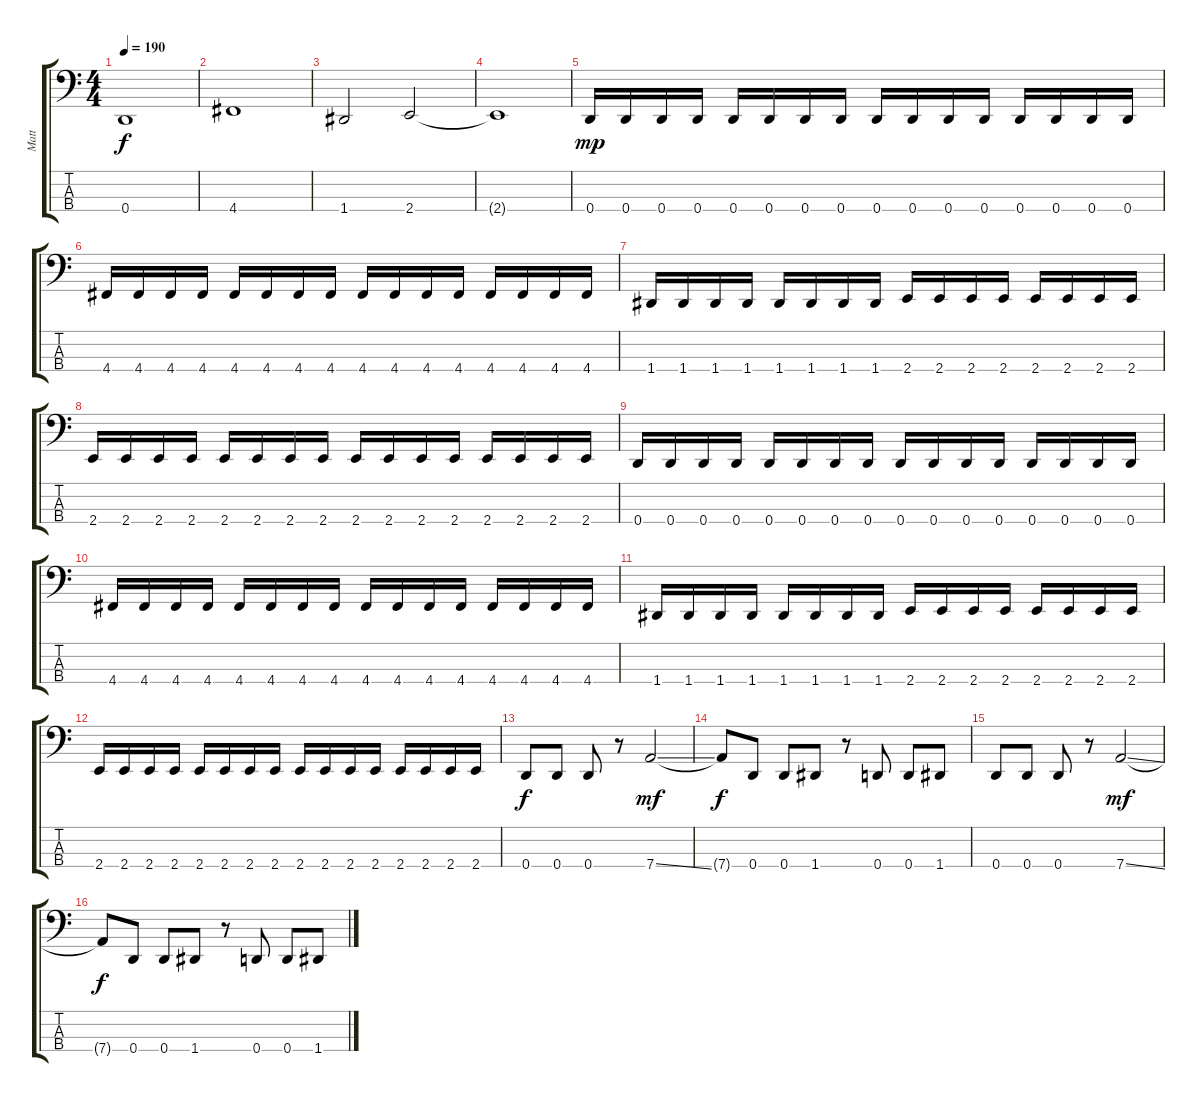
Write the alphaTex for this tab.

\track ("Matt" "Matt") {instrument electricbasspick}
\staff {score tabs}
\tuning (G2 D2 A1 D1) {hide}
\ts (4 4)
\tempo 190
\clef f4
\ks c
0.4.1{dy f} |
4.4.1 |
1.4.2 2.4.2 |
2.4{t}.1 |
0.4.16{dy mp} 0.4.16 0.4.16 0.4.16 0.4.16 0.4.16 0.4.16 0.4.16 0.4.16 0.4.16 0.4.16 0.4.16 0.4.16 0.4.16 0.4.16 0.4.16 |
4.4.16 4.4.16 4.4.16 4.4.16 4.4.16 4.4.16 4.4.16 4.4.16 4.4.16 4.4.16 4.4.16 4.4.16 4.4.16 4.4.16 4.4.16 4.4.16 |
1.4.16 1.4.16 1.4.16 1.4.16 1.4.16 1.4.16 1.4.16 1.4.16 2.4.16 2.4.16 2.4.16 2.4.16 2.4.16 2.4.16 2.4.16 2.4.16 |
2.4.16 2.4.16 2.4.16 2.4.16 2.4.16 2.4.16 2.4.16 2.4.16 2.4.16 2.4.16 2.4.16 2.4.16 2.4.16 2.4.16 2.4.16 2.4.16 |
0.4.16 0.4.16 0.4.16 0.4.16 0.4.16 0.4.16 0.4.16 0.4.16 0.4.16 0.4.16 0.4.16 0.4.16 0.4.16 0.4.16 0.4.16 0.4.16 |
4.4.16 4.4.16 4.4.16 4.4.16 4.4.16 4.4.16 4.4.16 4.4.16 4.4.16 4.4.16 4.4.16 4.4.16 4.4.16 4.4.16 4.4.16 4.4.16 |
1.4.16 1.4.16 1.4.16 1.4.16 1.4.16 1.4.16 1.4.16 1.4.16 2.4.16 2.4.16 2.4.16 2.4.16 2.4.16 2.4.16 2.4.16 2.4.16 |
2.4.16 2.4.16 2.4.16 2.4.16 2.4.16 2.4.16 2.4.16 2.4.16 2.4.16 2.4.16 2.4.16 2.4.16 2.4.16 2.4.16 2.4.16 2.4.16 |
0.4.8{dy f} 0.4.8 0.4.8 r.8 7.4{ss}.2{dy mf} |
7.4{t}.8{dy f} 0.4.8 0.4.8 1.4.8 r.8 0.4.8 0.4.8 1.4.8 |
0.4.8 0.4.8 0.4.8 r.8 7.4{ss}.2{dy mf} |
7.4{t}.8{dy f} 0.4.8 0.4.8 1.4.8 r.8 0.4.8 0.4.8 1.4.8
